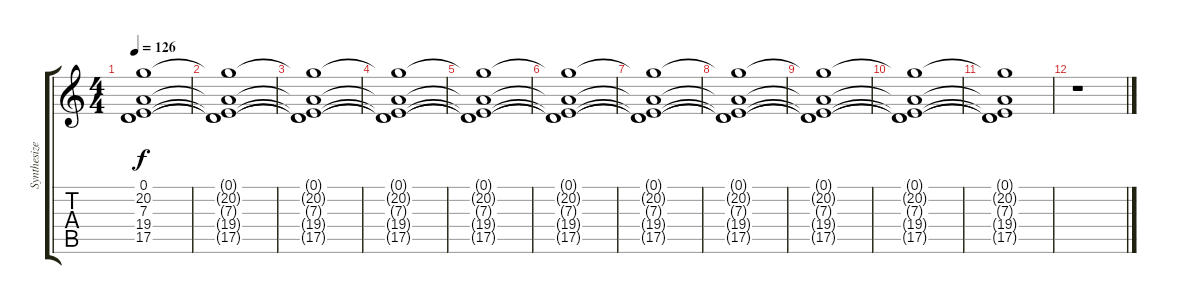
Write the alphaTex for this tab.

\track ("Synthesizer" "Synthesize") {instrument pad8sweep}
\staff {score tabs}
\tuning (E4 B3 G3 D3 A2 E2) {hide}
\ts (4 4)
\tempo 126
\clef g2
\ks c
(0.1{t} 20.2{t} 7.3{t} 19.4{t} 17.5{t}).1{dy f} |
(0.1{t} 20.2{t} 7.3{t} 19.4{t} 17.5{t}).1 |
(0.1{t} 20.2{t} 7.3{t} 19.4{t} 17.5{t}).1 |
(0.1{t} 20.2{t} 7.3{t} 19.4{t} 17.5{t}).1 |
(0.1{t} 20.2{t} 7.3{t} 19.4{t} 17.5{t}).1 |
(0.1{t} 20.2{t} 7.3{t} 19.4{t} 17.5{t}).1 |
(0.1{t} 20.2{t} 7.3{t} 19.4{t} 17.5{t}).1 |
(0.1{t} 20.2{t} 7.3{t} 19.4{t} 17.5{t}).1{volume 0} |
(0.1{t} 20.2{t} 7.3{t} 19.4{t} 17.5{t}).1 |
(0.1{t} 20.2{t} 7.3{t} 19.4{t} 17.5{t}).1 |
(0.1{t} 20.2{t} 7.3{t} 19.4{t} 17.5{t}).1 |
r.1
